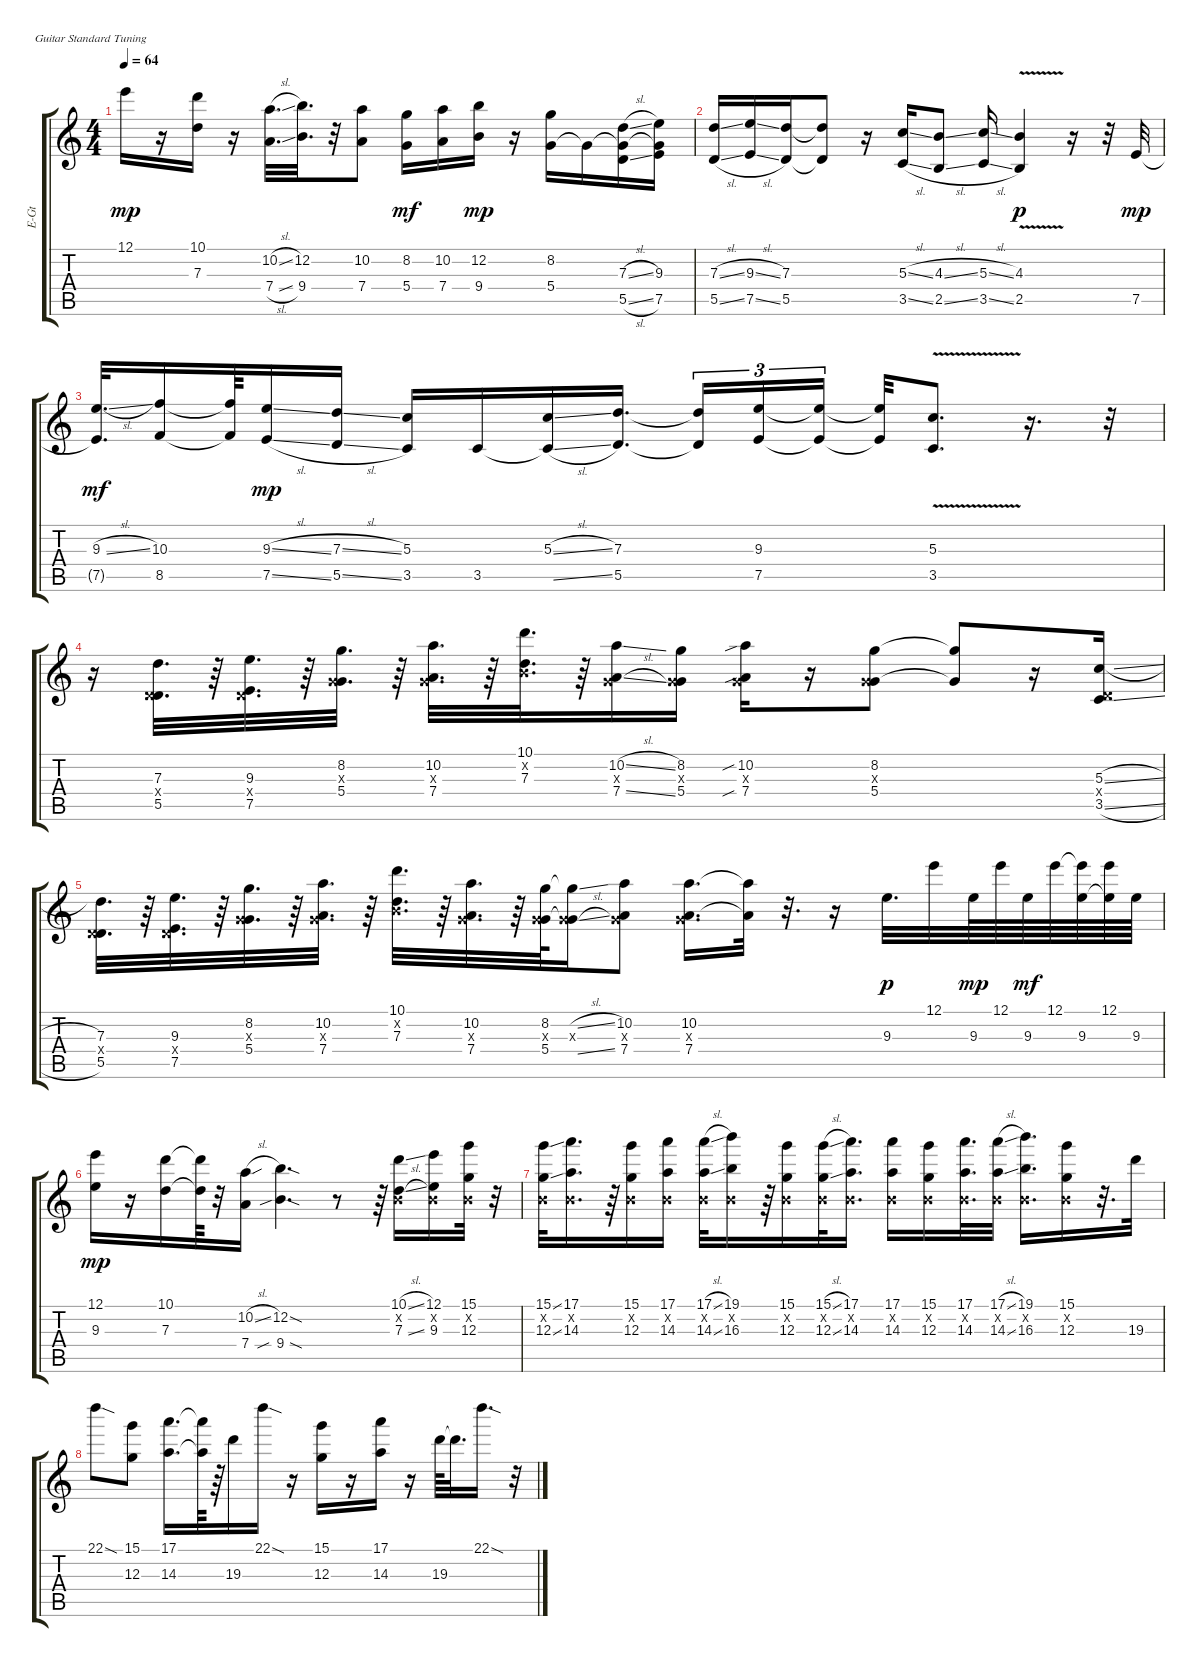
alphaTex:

\track ("Electric Guitar Clean" "E-Gt") {instrument electricguitarclean}
\staff {score tabs}
\tuning (E4 B3 G3 D3 A2 E2)
\ts (4 4)
\tempo 64
\clef g2
\scale
0.503781
\ks c
12.1.16{dy mp} r.16 (10.1 7.3).16 r.16 (7.4{sl} 10.2{sl}).32{d} (12.2 9.4).32{d} r.32 (10.2 7.4).8 (8.2 5.4).16{dy mf} (10.2 7.4).16 (12.2 9.4).16{dy mp} r.16 (8.2 5.4).16 5.4{t}.16 (5.5{sl} 7.3{sl} 5.4{t}).16 (9.3 7.5 5.4{t}).16 |
\scale
0.496183 (7.3{sl} 5.5{sl}).16 (9.3{sl} 7.5{sl}).16 (7.3 5.5).16 (7.3{t} 5.5{t}).8 r.16 (5.3{sl} 3.5{sl}).16 (4.3{sl} 2.5{sl}).8 (5.3{sl} 3.5{sl}).16 (4.3 2.5{v}).4{dy p} r.16 r.32 7.5.32{dy mp} |
\scale
0.470716 (9.3{sl} 7.5{t}).32{d dy mf} (10.3 8.5).16 (10.3{t} 8.5{t}).64 (9.3{sl} 7.5{sl}).16{dy mp} (7.3{sl} 5.5{sl}).16 (5.3 3.5).16 3.5.16 (5.3{sl} 3.5{sl t}).16 (7.3 5.5).16{d} (7.3{t} 5.5{t}).16{tu (3 2)} (9.3 7.5).16{tu (3 2)} (9.3{t} 7.5{t}).16{tu (3 2)} (9.3{t} 7.5{t}).32 (5.3{v} 3.5).8{d} r.16{d} r.32 |
\scale
0.529406 r.16 (7.3 5.5 0.4{x}).32{d} r.64 (9.3 7.5 0.4{x}).32{d} r.64 (8.2 5.4 0.3{x}).32{d} r.64 (10.2 7.4 0.3{x}).32{d} r.64 (10.1 7.3 0.2{x}).32{d} r.64 (10.2{sl} 7.4{sl} 0.3{x}).16 (8.2 5.4 0.3{x}).16 (10.2{sib} 7.4{sib} 0.3{x}).16 r.16 (8.2 5.4 0.3{x}).8 (8.2{t} 5.4{t}).8 r.16 (3.5{sl} 5.3{sl} 0.4{x}).16 |
(7.3 5.5 0.4{x}).32{d} r.64 (9.3 7.5 0.4{x}).32{d} r.64 (8.2 5.4 0.3{x}).32{d} r.64 (10.2 7.4 0.3{x}).32{d} r.64 (10.1 7.3 0.2{x}).32{d} r.64 (10.2 7.4 0.3{x}).32{d} r.64 (5.4 8.2 0.3{x}).64 (8.2{sl t} 5.4{sl t} 0.3{x}).16 (10.2 7.4 0.3{x}).8 (10.2 7.4 0.3{x}).16{d} (10.2{t} 7.4{t}).32 r.32{d} r.16 9.3.32{d dy p} 12.1.32 9.3.64{dy mp} 12.1.64 9.3.64{dy mf} 12.1.64 (9.3 12.1{t}).64 (12.1 9.3{t}).64 9.3.64 |
\scale
0.416971 (12.1 9.3).16{dy mp} r.16 (10.1 7.3).16 (10.1{t} 7.3{t}).64 r.32 (7.4 10.2{sl}).16 (12.2{sod} 9.4{sib sod}).4{d} r.8 r.64 (10.1{sl} 7.3{sl} 0.2{x}).16 (12.1 9.3 0.2{x}).16 (12.3 15.1 0.2{x}).32 r.32 |
\scale
0.582969 (15.1{ss} 12.3{ss} 0.2{x}).32 (17.1 14.3 0.2{x}).16{d} r.64 (12.3 15.1 0.2{x}).16 (14.3 17.1 0.2{x}).16 (14.3{sl} 17.1{sl} 0.2{x}).32 (16.3 19.1 0.2{x}).16 r.64 (12.3 15.1 0.2{x}).16 (12.3{sl} 15.1{sl} 0.2{x}).32 (14.3 17.1 0.2{x}).16{d} (14.3 17.1 0.2{x}).16 (12.3 15.1 0.2{x}).16 (14.3 17.1 0.2{x}).32{d} (14.3{sl} 17.1{sl} 0.2{x}).32 (16.3 19.1 0.2{x}).16{d} (15.1 12.3 0.2{x}).16 r.32{d} 19.3.32 |
\scale
0.597147 22.1{sod}.8 (15.1 12.3).8 (17.1 14.3).16{d} (17.1{t} 14.3{t}).64 r.64 19.3.16 22.1{sod}.16 r.16 (15.1 12.3).16 r.16 (17.1 14.3).16 r.16 19.3.64 19.3{t}.32{d} 22.1{sod}.16{d} r.32
